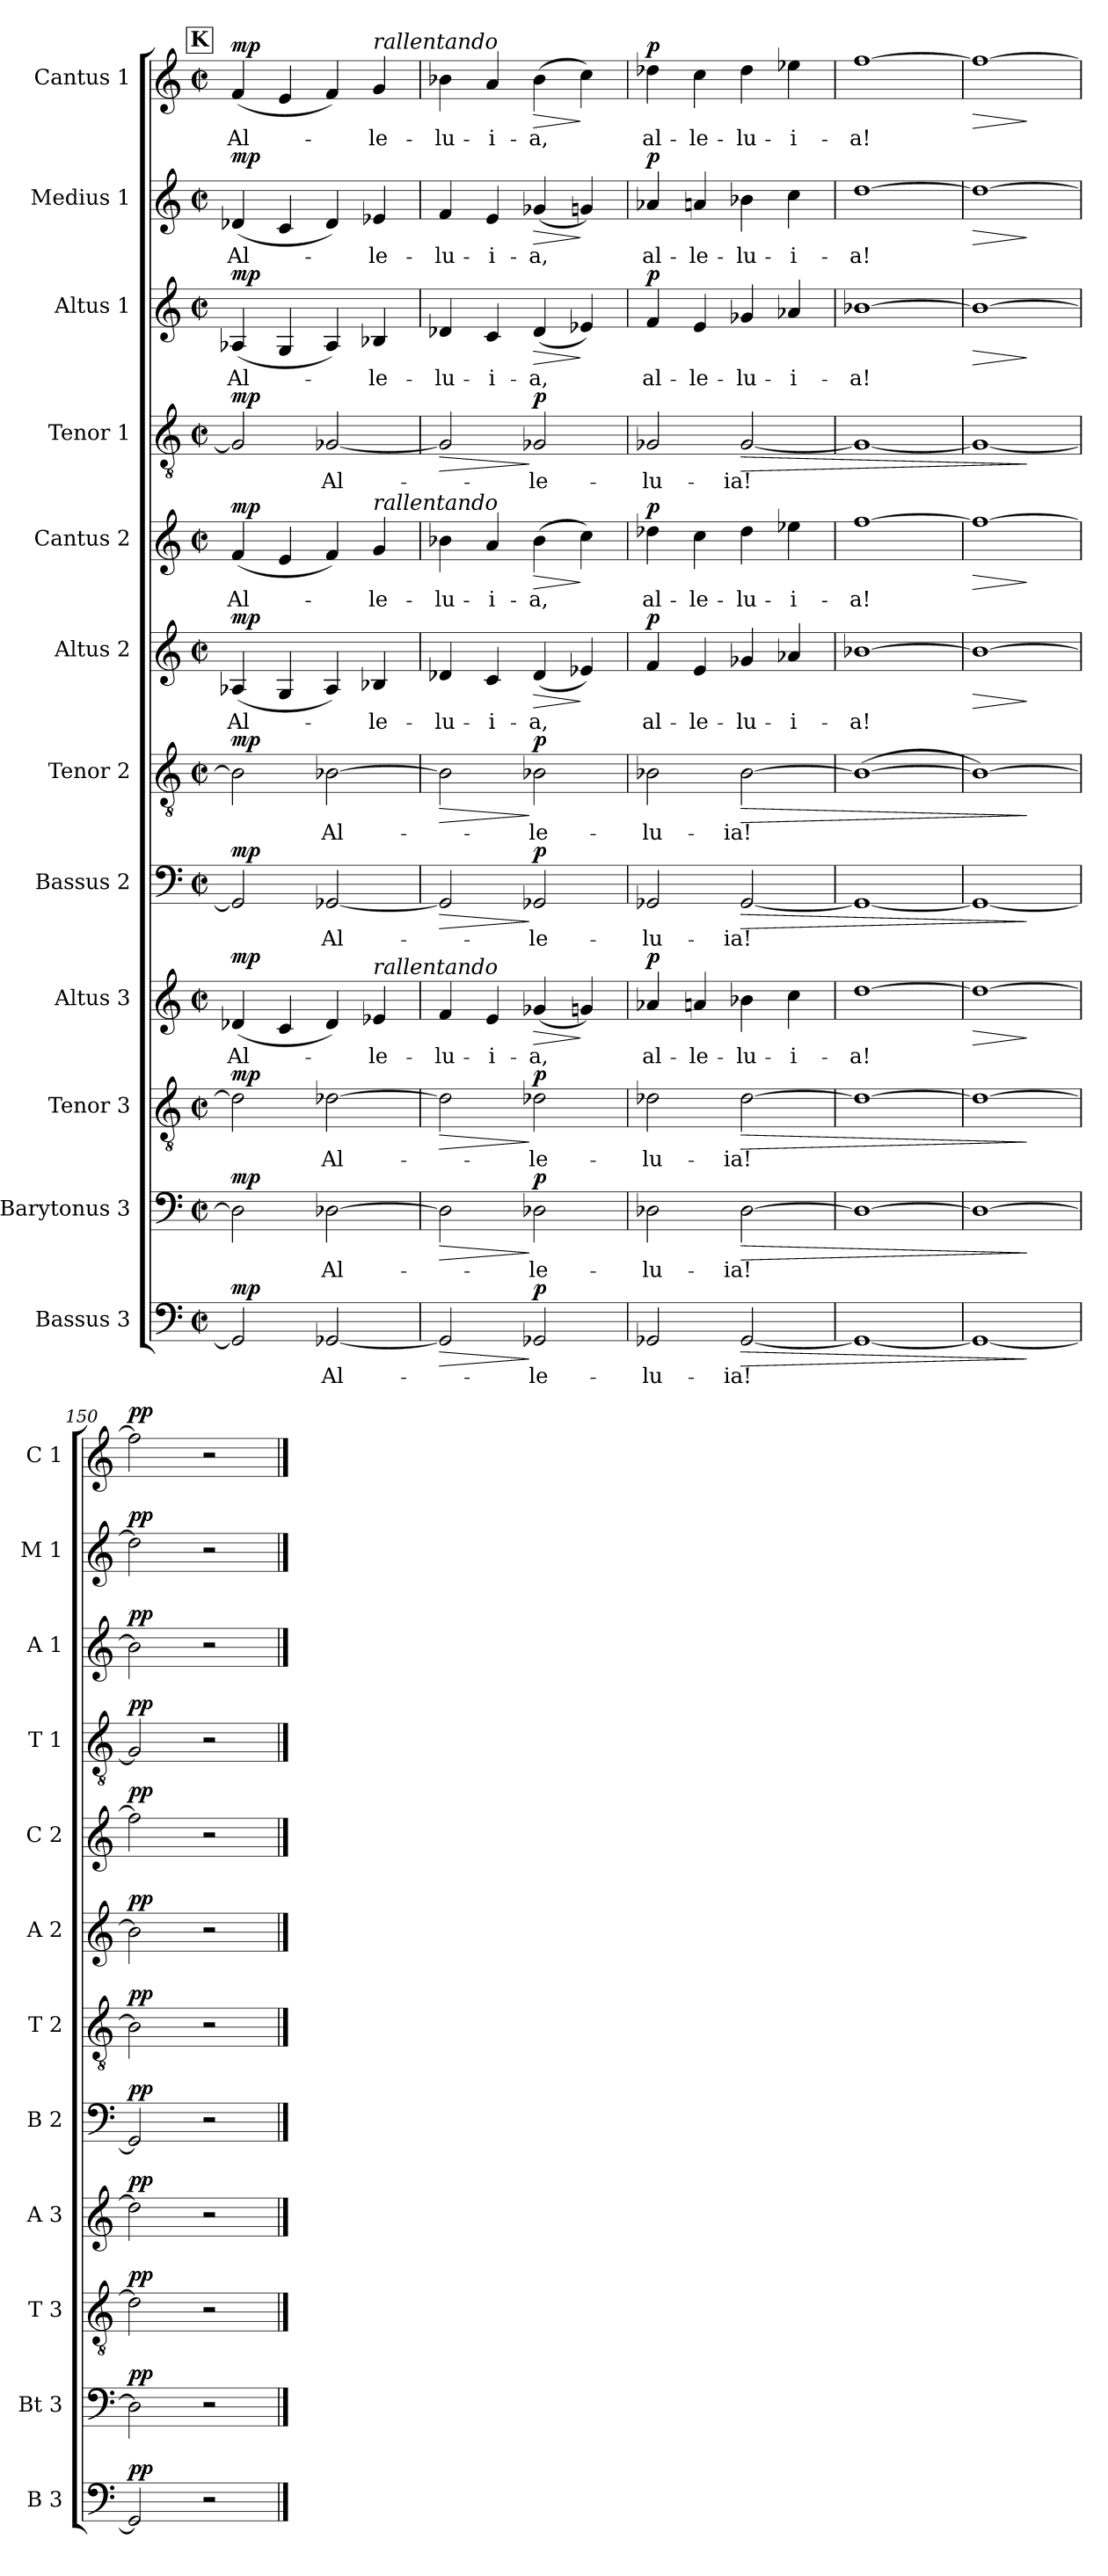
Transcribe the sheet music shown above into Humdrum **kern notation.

**kern	**text	**dynam	**kern	**text	**dynam	**kern	**text	**dynam	**kern	**text	**dynam	**kern	**text	**dynam	**kern	**text	**dynam	**kern	**text	**dynam	**kern	**text	**dynam	**kern	**text	**dynam	**kern	**text	**dynam	**kern	**text	**dynam	**kern	**text	**dynam
*part12	*part12	*part12	*part11	*part11	*part11	*part10	*part10	*part10	*part9	*part9	*part9	*part8	*part8	*part8	*part7	*part7	*part7	*part6	*part6	*part6	*part5	*part5	*part5	*part4	*part4	*part4	*part3	*part3	*part3	*part2	*part2	*part2	*part1	*part1	*part1
*staff12	*staff12	*staff12	*staff11	*staff11	*staff11	*staff10	*staff10	*staff10	*staff9	*staff9	*staff9	*staff8	*staff8	*staff8	*staff7	*staff7	*staff7	*staff6	*staff6	*staff6	*staff5	*staff5	*staff5	*staff4	*staff4	*staff4	*staff3	*staff3	*staff3	*staff2	*staff2	*staff2	*staff1	*staff1	*staff1
*I"Bassus 3	*	*	*I"Barytonus 3	*	*	*I"Tenor 3	*	*	*I"Altus 3	*	*	*I"Bassus 2	*	*	*I"Tenor 2	*	*	*I"Altus 2	*	*	*I"Cantus 2	*	*	*I"Tenor 1	*	*	*I"Altus 1	*	*	*I"Medius 1	*	*	*I"Cantus 1	*	*
*I'B 3	*	*	*I'Bt 3	*	*	*I'T 3	*	*	*I'A 3	*	*	*I'B 2	*	*	*I'T 2	*	*	*I'A 2	*	*	*I'C 2	*	*	*I'T 1	*	*	*I'A 1	*	*	*I'M 1	*	*	*I'C 1	*	*
*clefF4	*	*	*clefF4	*	*	*clefGv2	*	*	*clefG2	*	*	*clefF4	*	*	*clefGv2	*	*	*clefG2	*	*	*clefG2	*	*	*clefGv2	*	*	*clefG2	*	*	*clefG2	*	*	*clefG2	*	*
*k[]	*	*	*k[]	*	*	*k[]	*	*	*k[]	*	*	*k[]	*	*	*k[]	*	*	*k[]	*	*	*k[]	*	*	*k[]	*	*	*k[]	*	*	*k[]	*	*	*k[]	*	*
*C:	*	*	*C:	*	*	*C:	*	*	*C:	*	*	*C:	*	*	*C:	*	*	*C:	*	*	*C:	*	*	*C:	*	*	*C:	*	*	*C:	*	*	*C:	*	*
*M2/2	*	*	*M2/2	*	*	*M2/2	*	*	*M2/2	*	*	*M2/2	*	*	*M2/2	*	*	*M2/2	*	*	*M2/2	*	*	*M2/2	*	*	*M2/2	*	*	*M2/2	*	*	*M2/2	*	*
*met(c|)	*	*	*met(c|)	*	*	*met(c|)	*	*	*met(c|)	*	*	*met(c|)	*	*	*met(c|)	*	*	*met(c|)	*	*	*met(c|)	*	*	*met(c|)	*	*	*met(c|)	*	*	*met(c|)	*	*	*met(c|)	*	*
!!LO:REH:place=s1:a:B:fs=9.3:t=K
=145	=145	=145	=145	=145	=145	=145	=145	=145	=145	=145	=145	=145	=145	=145	=145	=145	=145	=145	=145	=145	=145	=145	=145	=145	=145	=145	=145	=145	=145	=145	=145	=145	=145	=145	=145
!	!	!LO:DY:a	!	!	!LO:DY:a	!	!	!LO:DY:a	!	!LO:LY:b	!LO:DY:a	!	!	!LO:DY:a	!	!	!LO:DY:a	!	!LO:LY:b	!LO:DY:a	!	!LO:LY:b	!LO:DY:a	!	!	!LO:DY:a	!	!LO:LY:b	!LO:DY:a	!	!LO:LY:b	!LO:DY:a	!	!LO:LY:b	!LO:DY:a
2GG-/]	.	mp	2D-\]	.	mp	2d-\]	.	mp	(<4d-X/	Al-	mp	2GG-/]	.	mp	2B-\]	.	mp	(<4A-X/	Al-	mp	(<4f/	Al-	mp	2G-/]	.	mp	(<4A-X/	Al-	mp	(<4d-X/	Al-	mp	(<4f/	Al-	mp
.	.	.	.	.	.	.	.	.	4c/	.	.	.	.	.	.	.	.	4G/	.	.	4e/	.	.	.	.	.	4G/	.	.	4c/	.	.	4e/	.	.
!	!LO:LY:b	!	!	!LO:LY:b	!	!	!LO:LY:b	!	!	!	!	!	!LO:LY:b	!	!	!LO:LY:b	!	!	!	!	!	!	!	!	!LO:LY:b	!	!	!	!	!	!	!	!	!	!
[2GG-X/	Al-	.	[2D-X\	Al-	.	[2d-X\	Al-	.	4d-/)	.	.	[2GG-X/	Al-	.	[2B-X\	Al-	.	4A-/)	.	.	4f/)	.	.	[2G-X/	Al-	.	4A-/)	.	.	4d-/)	.	.	4f/)	.	.
!	!	!	!	!	!	!	!	!	!	!	!	!	!	!	!	!	!	!	!	!	!	!	!	!	!	!	!	!	!	!	!	!	!LO:TX:a:i:t=rallentando	!	!
!	!	!	!	!	!	!	!	!	!	!	!	!	!	!	!	!	!	!	!	!	!LO:TX:a:i:t=rallentando	!	!	!	!	!	!	!	!	!	!	!	!	!	!
!	!	!	!	!	!	!	!	!	!LO:TX:a:i:t=rallentando	!	!	!	!	!	!	!	!	!	!	!	!	!	!	!	!	!	!	!	!	!	!	!	!	!	!
!	!	!	!	!	!	!	!	!	!	!LO:LY:b	!	!	!	!	!	!	!	!	!LO:LY:b	!	!	!LO:LY:b	!	!	!	!	!	!LO:LY:b	!	!	!LO:LY:b	!	!	!LO:LY:b	!
.	.	.	.	.	.	.	.	.	4e-X/	-le-	.	.	.	.	.	.	.	4B-X/	-le-	.	4g/	-le-	.	.	.	.	4B-X/	-le-	.	4e-X/	-le-	.	4g/	-le-	.
=146	=146	=146	=146	=146	=146	=146	=146	=146	=146	=146	=146	=146	=146	=146	=146	=146	=146	=146	=146	=146	=146	=146	=146	=146	=146	=146	=146	=146	=146	=146	=146	=146	=146	=146	=146
!	!	!LO:HP:b	!	!	!LO:HP:b	!	!	!LO:HP:b	!	!LO:LY:b	!	!	!	!LO:HP:b	!	!	!LO:HP:b	!	!LO:LY:b	!	!	!LO:LY:b	!	!	!	!LO:HP:b	!	!LO:LY:b	!	!	!LO:LY:b	!	!	!LO:LY:b	!
2GG-/]	.	>	2D-\]	.	>	2d-\]	.	>	4f/	-lu-	.	2GG-/]	.	>	2B-\]	.	>	4d-X/	-lu-	.	4b-X\	-lu-	.	2G-/]	.	>	4d-X/	-lu-	.	4f/	-lu-	.	4b-X\	-lu-	.
!	!	!	!	!	!	!	!	!	!	!LO:LY:b	!	!	!	!	!	!	!	!	!LO:LY:b	!	!	!LO:LY:b	!	!	!	!	!	!LO:LY:b	!	!	!LO:LY:b	!	!	!LO:LY:b	!
.	.	.	.	.	.	.	.	.	4e/	-i-	.	.	.	.	.	.	.	4c/	-i-	.	4a/	-i-	.	.	.	.	4c/	-i-	.	4e/	-i-	.	4a/	-i-	.
!	!LO:LY:b	!LO:DY:n=1:a	!	!LO:LY:b	!LO:DY:n=1:a	!	!LO:LY:b	!LO:DY:n=1:a	!	!LO:LY:b	!LO:HP:b	!	!LO:LY:b	!LO:DY:n=1:a	!	!LO:LY:b	!LO:DY:n=1:a	!	!LO:LY:b	!LO:HP:b	!	!LO:LY:b	!LO:HP:b	!	!LO:LY:b	!LO:DY:n=1:a	!	!LO:LY:b	!LO:HP:b	!	!LO:LY:b	!LO:HP:b	!	!LO:LY:b	!LO:HP:b
2GG-X/	-le-	] p	2D-X\	-le-	] p	2d-X\	-le-	] p	(<4g-X/	-a,	>	2GG-X/	-le-	] p	2B-X\	-le-	] p	(<4d-/	-a,	>	(>4b-\	-a,	>	2G-X/	-le-	] p	(<4d-/	-a,	>	(<4g-X/	-a,	>	(>4b-\	-a,	>
.	.	.	.	.	.	.	.	.	4gn/)	.	]	.	.	.	.	.	.	4e-X/)	.	]	4cc\)	.	]	.	.	.	4e-X/)	.	]	4gn/)	.	]	4cc\)	.	]
=147	=147	=147	=147	=147	=147	=147	=147	=147	=147	=147	=147	=147	=147	=147	=147	=147	=147	=147	=147	=147	=147	=147	=147	=147	=147	=147	=147	=147	=147	=147	=147	=147	=147	=147	=147
!	!LO:LY:b	!	!	!LO:LY:b	!	!	!LO:LY:b	!	!	!LO:LY:b	!LO:DY:a	!	!LO:LY:b	!	!	!LO:LY:b	!	!	!LO:LY:b	!LO:DY:a	!	!LO:LY:b	!LO:DY:a	!	!LO:LY:b	!	!	!LO:LY:b	!LO:DY:a	!	!LO:LY:b	!LO:DY:a	!	!LO:LY:b	!LO:DY:a
2GG-X/	-lu-	.	2D-X\	-lu-	.	2d-X\	-lu-	.	4a-X/	al-	p	2GG-X/	-lu-	.	2B-X\	-lu-	.	4f/	al-	p	4dd-X\	al-	p	2G-X/	-lu-	.	4f/	al-	p	4a-X/	al-	p	4dd-X\	al-	p
!	!	!	!	!	!	!	!	!	!	!LO:LY:b	!	!	!	!	!	!	!	!	!LO:LY:b	!	!	!LO:LY:b	!	!	!	!	!	!LO:LY:b	!	!	!LO:LY:b	!	!	!LO:LY:b	!
.	.	.	.	.	.	.	.	.	4an/	-le-	.	.	.	.	.	.	.	4e/	-le-	.	4cc\	-le-	.	.	.	.	4e/	-le-	.	4an/	-le-	.	4cc\	-le-	.
!	!LO:LY:b	!LO:HP:b	!	!LO:LY:b	!LO:HP:b	!	!LO:LY:b	!LO:HP:b	!	!LO:LY:b	!	!	!LO:LY:b	!LO:HP:b	!	!LO:LY:b	!LO:HP:b	!	!LO:LY:b	!	!	!LO:LY:b	!	!	!LO:LY:b	!LO:HP:b	!	!LO:LY:b	!	!	!LO:LY:b	!	!	!LO:LY:b	!
[2GG-/	-ia!	>	[2D-\	-ia!	>	[2d-\	-ia!	>	4b-X\	-lu-	.	[2GG-/	-ia!	>	[2B-\	-ia!	>	4g-X/	-lu-	.	4dd-\	-lu-	.	[2G-/	-ia!	>	4g-X/	-lu-	.	4b-X\	-lu-	.	4dd-\	-lu-	.
!	!	!	!	!	!	!	!	!	!	!LO:LY:b	!	!	!	!	!	!	!	!	!LO:LY:b	!	!	!LO:LY:b	!	!	!	!	!	!LO:LY:b	!	!	!LO:LY:b	!	!	!LO:LY:b	!
.	.	.	.	.	.	.	.	.	4cc\	-i-	.	.	.	.	.	.	.	4a-X/	-i-	.	4ee-X\	-i-	.	.	.	.	4a-X/	-i-	.	4cc\	-i-	.	4ee-X\	-i-	.
=148	=148	=148	=148	=148	=148	=148	=148	=148	=148	=148	=148	=148	=148	=148	=148	=148	=148	=148	=148	=148	=148	=148	=148	=148	=148	=148	=148	=148	=148	=148	=148	=148	=148	=148	=148
!	!	!	!	!	!	!	!	!	!	!LO:LY:b	!	!	!	!	!	!	!	!	!LO:LY:b	!	!	!LO:LY:b	!	!	!	!	!	!LO:LY:b	!	!	!LO:LY:b	!	!	!LO:LY:b	!
1GG-_	.	.	1D-_	.	.	1d-_	.	.	[1dd	-a!	.	1GG-_	.	.	(>1B-_	.	.	[1b-X	-a!	.	[1ff	-a!	.	1G-_	.	.	[1b-X	-a!	.	[1dd	-a!	.	[1ff	-a!	.
=149	=149	=149	=149	=149	=149	=149	=149	=149	=149	=149	=149	=149	=149	=149	=149	=149	=149	=149	=149	=149	=149	=149	=149	=149	=149	=149	=149	=149	=149	=149	=149	=149	=149	=149	=149
!	!	!	!	!	!	!	!	!	!	!	!LO:HP:b	!	!	!	!	!	!	!	!	!LO:HP:b	!	!	!LO:HP:b	!	!	!	!	!	!LO:HP:b	!	!	!LO:HP:b	!	!	!LO:HP:b
1GG-_	.	.	1D-_	.	.	1d-_	.	.	1dd_	.	>	1GG-_	.	.	1B-_)	.	.	1b-_	.	>	1ff_	.	>	1G-_	.	.	1b-_	.	>	1dd_	.	>	1ff_	.	>
.	.	]	.	.	]	.	.	]	.	.	]	.	.	]	.	.	]	.	.	]	.	.	]	.	.	]	.	.	]	.	.	]	.	.	]
=150	=150	=150	=150	=150	=150	=150	=150	=150	=150	=150	=150	=150	=150	=150	=150	=150	=150	=150	=150	=150	=150	=150	=150	=150	=150	=150	=150	=150	=150	=150	=150	=150	=150	=150	=150
!	!	!LO:DY:a	!	!	!LO:DY:a	!	!	!LO:DY:a	!	!	!LO:DY:a	!	!	!LO:DY:a	!	!	!LO:DY:a	!	!	!LO:DY:a	!	!	!LO:DY:a	!	!	!LO:DY:a	!	!	!LO:DY:a	!	!	!LO:DY:a	!	!	!LO:DY:a
2GG-/]	.	pp	2D-\]	.	pp	2d-\]	.	pp	2dd\]	.	pp	2GG-/]	.	pp	2B-\]	.	pp	2b-\]	.	pp	2ff\]	.	pp	2G-/]	.	pp	2b-\]	.	pp	2dd\]	.	pp	2ff\]	.	pp
2r	.	.	2r	.	.	2r	.	.	2r	.	.	2r	.	.	2r	.	.	2r	.	.	2r	.	.	2r	.	.	2r	.	.	2r	.	.	2r	.	.
==	==	==	==	==	==	==	==	==	==	==	==	==	==	==	==	==	==	==	==	==	==	==	==	==	==	==	==	==	==	==	==	==	==	==	==
*-	*-	*-	*-	*-	*-	*-	*-	*-	*-	*-	*-	*-	*-	*-	*-	*-	*-	*-	*-	*-	*-	*-	*-	*-	*-	*-	*-	*-	*-	*-	*-	*-	*-	*-	*-
